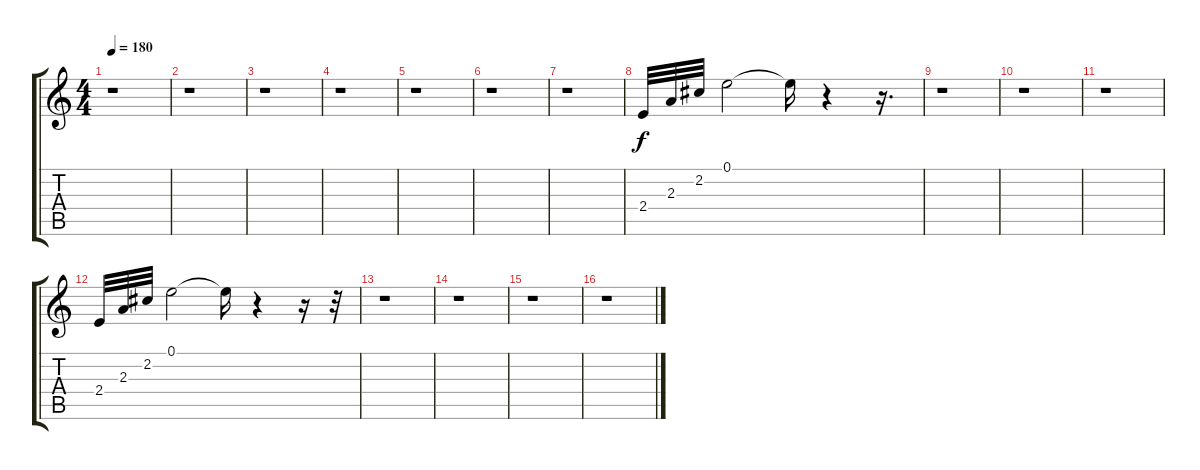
\track "" {instrument acousticguitarsteel}
\staff {score tabs}
\tuning (E4 B3 G3 D3 A2 E2) {hide}
\ts (4 4)
\tempo 180
\clef g2
\ks c
r.1{dy f} |
r.1 |
r.1 |
r.1 |
r.1 |
r.1 |
r.1 |
2.4.32 2.3.32 2.2.32 0.1.2 0.1{t}.16 r.4 r.16{d} |
r.1 |
r.1 |
r.1 |
2.4.32 2.3.32 2.2.32 0.1.2 0.1{t}.16 r.4 r.16 r.32 |
r.1 |
r.1 |
r.1 |
r.1
